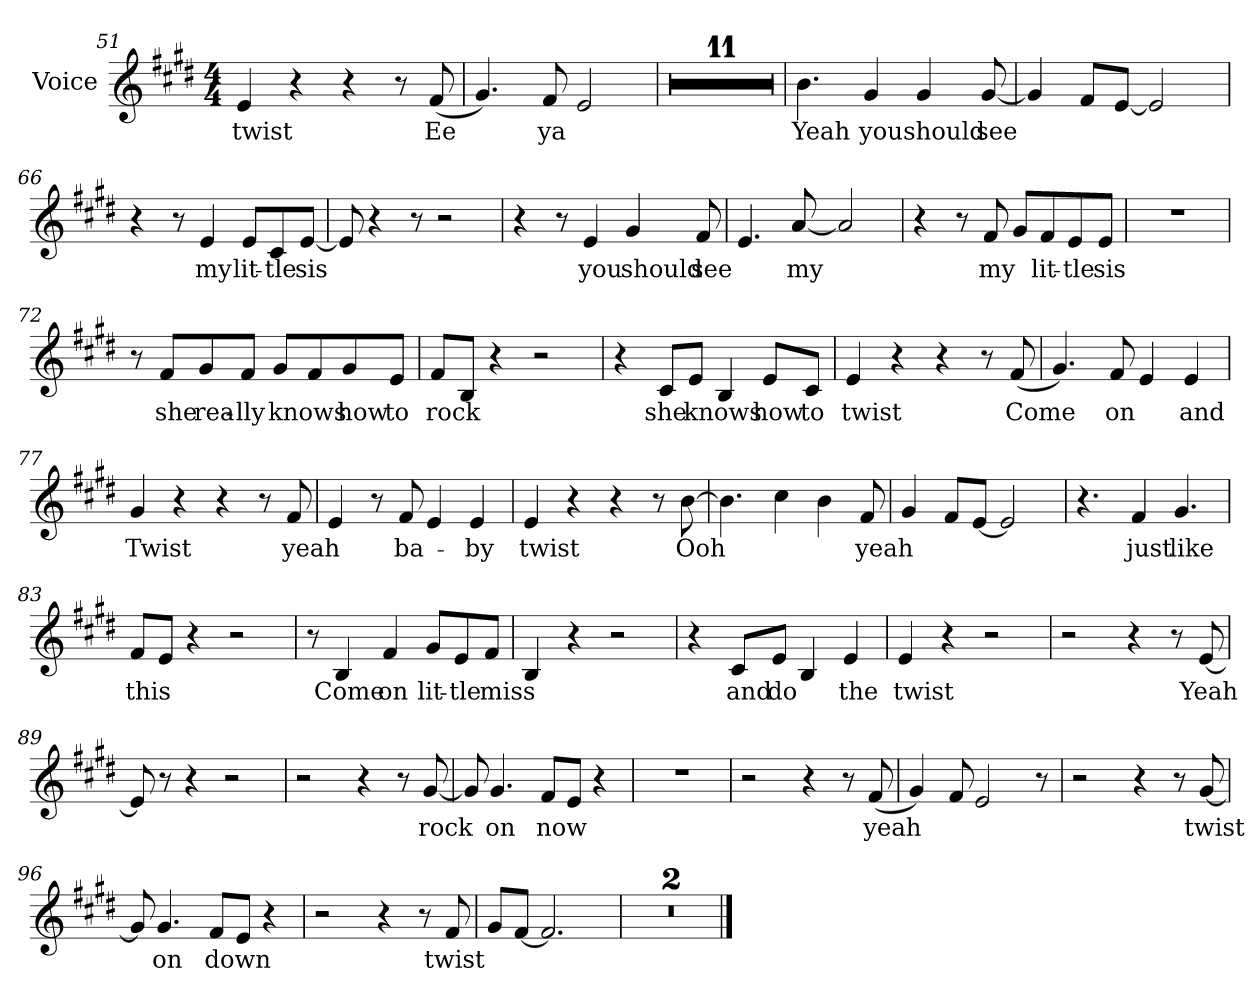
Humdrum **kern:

**kern	**text
*part1	*part1
*staff1	*staff1
*I"Voice	*
*I'Vo.	*
!!LO:LB:g=z
*clefG2	*
*k[f#c#g#d#]	*
*M4/4	*
=51	=51
!	!LO:LY:b
4e/	twist
4r	.
4r	.
8r	.
!	!LO:LY:b
(<8f#/	Ee
=52	=52
4.g#/)	.
!	!LO:LY:b
8f#/	ya
2e/	.
=53	=53
1r	.
=54	=54
1r	.
=55	=55
1r	.
=56	=56
1r	.
=57	=57
1r	.
=58	=58
1r	.
=59	=59
1r	.
=60	=60
1r	.
=61	=61
1r	.
=62	=62
1r	.
=63	=63
1r	.
!!LO:LB:g=z
=64	=64
!	!LO:LY:b
4.b\	Yeah
!	!LO:LY:b
4g#/	you
!	!LO:LY:b
4g#/	should
!	!LO:LY:b
[8g#/	see
=65	=65
4g#/]	.
8f#/L	.
[8e/J	.
2e/]	.
=66	=66
4r	.
8r	.
!	!LO:LY:b
4e/	my
!	!LO:LY:b
8e/L	lit-
!	!LO:LY:b
8c#/	-tle
!	!LO:LY:b
[8e/J	sis
=67	=67
8e/]	.
4r	.
8r	.
2r	.
=68	=68
4r	.
8r	.
!	!LO:LY:b
4e/	you
!	!LO:LY:b
4g#/	should
!	!LO:LY:b
8f#/	see
!!LO:LB:g=z
=69	=69
4.e/	.
!	!LO:LY:b
[8a/	my
2a/]	.
=70	=70
4r	.
8r	.
!	!LO:LY:b
8f#/	my
8g#/L	.
!	!LO:LY:b
8f#/	lit-
!	!LO:LY:b
8e/	-tle
!	!LO:LY:b
8e/J	sis
=71	=71
1r	.
=72	=72
8r	.
!	!LO:LY:b
8f#/L	she
!	!LO:LY:b
8g#/	rea-
!	!LO:LY:b
8f#/J	-lly
!	!LO:LY:b
8g#/L	knows
8f#/	.
!	!LO:LY:b
8g#/	how
!	!LO:LY:b
8e/J	to
=73	=73
!	!LO:LY:b
8f#/L	rock
8B/J	.
4r	.
2r	.
!!LO:LB:g=z
=74	=74
4r	.
!	!LO:LY:b
8c#/L	she
!	!LO:LY:b
8e/J	knows
4B/	.
!	!LO:LY:b
8e/L	how
!	!LO:LY:b
8c#/J	to
=75	=75
!	!LO:LY:b
4e/	twist
4r	.
4r	.
8r	.
!	!LO:LY:b
(<8f#/	Come
=76	=76
4.g#/)	.
!	!LO:LY:b
8f#/	on
4e/	.
!	!LO:LY:b
4e/	and
=77	=77
!	!LO:LY:b
4g#/	Twist
4r	.
4r	.
8r	.
!	!LO:LY:b
8f#/	yeah
=78	=78
4e/	.
8r	.
!	!LO:LY:b
8f#/	ba-
4e/	.
!	!LO:LY:b
4e/	-by
!!LO:LB:g=z
=79	=79
!	!LO:LY:b
4e/	twist
4r	.
4r	.
8r	.
!	!LO:LY:b
[8b\	Ooh
=80	=80
4.b\]	.
4cc#\	.
4b\	.
!	!LO:LY:b
8f#/	yeah
=81	=81
4g#/	.
8f#/L	.
[8e/J	.
2e/]	.
=82	=82
4.r	.
!	!LO:LY:b
4f#/	just
!	!LO:LY:b
4.g#/	like
=83	=83
!	!LO:LY:b
8f#/L	this
8e/J	.
4r	.
2r	.
=84	=84
8r	.
!	!LO:LY:b
4B/	Come
!	!LO:LY:b
4f#/	on
!	!LO:LY:b
8g#/L	lit-
!	!LO:LY:b
8e/	-tle
!	!LO:LY:b
8f#/J	miss
!!LO:LB:g=z
=85	=85
4B/	.
4r	.
2r	.
=86	=86
4r	.
!	!LO:LY:b
8c#/L	and
!	!LO:LY:b
8e/J	do
4B/	.
!	!LO:LY:b
4e/	the
=87	=87
!	!LO:LY:b
4e/	twist
4r	.
2r	.
=88	=88
2r	.
4r	.
8r	.
!	!LO:LY:b
[8e/	Yeah
=89	=89
8e/]	.
8r	.
4r	.
2r	.
=90	=90
2r	.
4r	.
8r	.
!	!LO:LY:b
[8g#/	rock
=91	=91
8g#/]	.
!	!LO:LY:b
4.g#/	on
!	!LO:LY:b
8f#/L	now
8e/J	.
4r	.
=92	=92
1r	.
!!LO:LB:g=z
=93	=93
2r	.
4r	.
8r	.
!	!LO:LY:b
(<8f#/	yeah
=94	=94
4g#/)	.
8f#/	.
2e/	.
8r	.
=95	=95
2r	.
4r	.
8r	.
!	!LO:LY:b
[8g#/	twist
=96	=96
8g#/]	.
!	!LO:LY:b
4.g#/	on
!	!LO:LY:b
8f#/L	down
8e/J	.
4r	.
=97	=97
2r	.
4r	.
8r	.
!	!LO:LY:b
8f#/	twist
=98	=98
8g#/L	.
[8f#/J	.
2.f#/]	.
=99	=99
1r	.
=100	=100
1r	.
==	==
*-	*-
